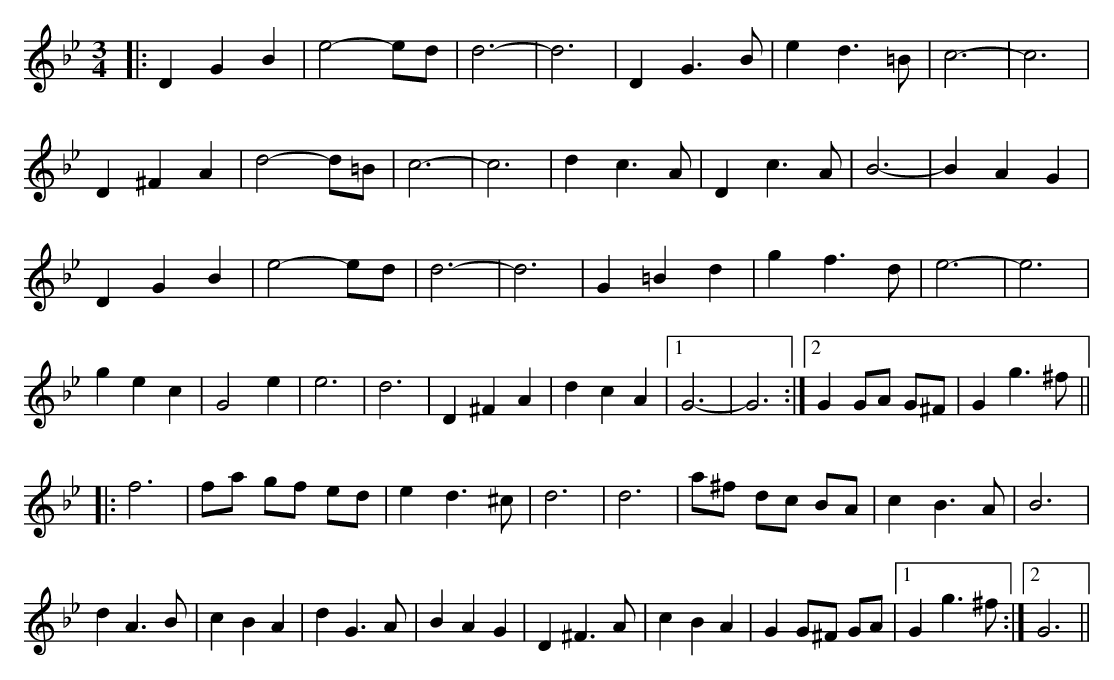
X:1
M:3/4
K:Gmin
|:D2 G2 B2|e4- ed|d6-|d6|D2 G3 B|e2 d3 =B|c6-|c6|
D2 ^F2 A2|d4- d=B|c6-|c6|d2 c3 A|D2 c3 A|B6-|B2 A2 G2|
D2 G2 B2|e4- ed|d6-|d6|G2 =B2 d2|g2 f3 d|e6-|e6|
g2 e2 c2|G4 e2|e6|d6|D2 ^F2 A2|d2 c2 A2|1 G6-|G6:|2 G2 GA G^F|G2 g3 ^f||
|:f6|fa gf ed|e2 d3 ^c|d6|d6|a^f dc BA|c2 B3 A|B6|
d2 A3 B|c2 B2 A2|d2 G3 A|B2 A2 G2|D2 ^F3 A|c2 B2 A2|G2 G^F GA|1 G2 g3 ^f:|2 G6||
